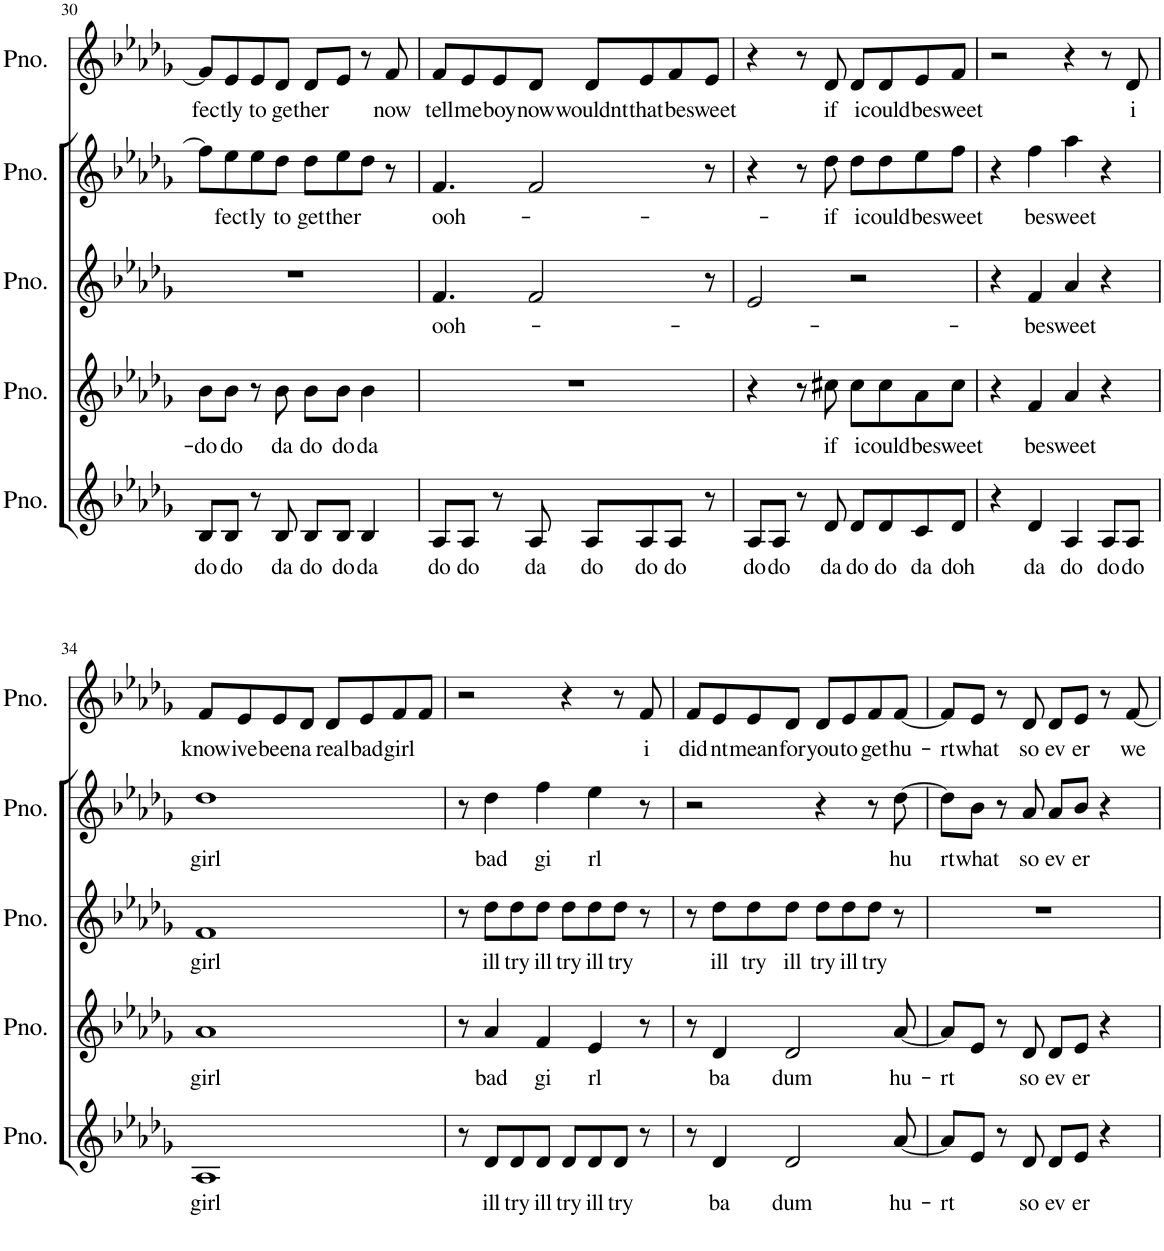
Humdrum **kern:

**kern	**text	**kern	**text	**kern	**text	**kern	**text	**kern	**text
*part5	*part5	*part4	*part4	*part3	*part3	*part2	*part2	*part1	*part1
*staff5	*staff5	*staff4	*staff4	*staff3	*staff3	*staff2	*staff2	*staff1	*staff1
*I"A2	*	*I"A1	*	*I"S2	*	*I"Sop1	*	*I"Solo	*
!!LO:PB:g=z
*clefG2	*	*clefG2	*	*clefG2	*	*clefG2	*	*clefG2	*
*k[b-e-a-d-g-]	*	*k[b-e-a-d-g-]	*	*k[b-e-a-d-g-]	*	*k[b-e-a-d-g-]	*	*k[b-e-a-d-g-]	*
*M4/4	*	*M4/4	*	*M4/4	*	*M4/4	*	*M4/4	*
=30	=30	=30	=30	=30	=30	=30	=30	=30	=30
!	!LO:LY:b	!	!LO:LY:b	!	!	!	!	!	!LO:LY:b
8B-/L	do	8b-\L	do	1r	.	8ff\L]	.	8f/L]	fec
!	!LO:LY:b	!	!LO:LY:b	!	!	!	!LO:LY:b	!	!LO:LY:b
8B-/J	do	8b-\J	do	.	.	8ee-\	fect	8e-/	tly
!	!	!	!	!	!	!	!LO:LY:b	!	!LO:LY:b
8r	.	8r	.	.	.	8ee-\	ly	8e-/	to
!	!LO:LY:b	!	!LO:LY:b	!	!	!	!LO:LY:b	!	!LO:LY:b
8B-/	da	8b-\	da	.	.	8dd-\J	to	8d-/J	ge
!	!LO:LY:b	!	!LO:LY:b	!	!	!	!LO:LY:b	!	!LO:LY:b
8B-/L	do	8b-\L	do	.	.	8dd-\L	get	8d-/L	ther
!	!LO:LY:b	!	!LO:LY:b	!	!	!	!LO:LY:b	!	!
8B-/J	do	8b-\J	do	.	.	8ee-\	ther	8e-/J	.
!	!LO:LY:b	!	!LO:LY:b	!	!	!	!	!	!
4B-/	da	4b-\	da	.	.	8dd-\J	.	8r	.
!	!	!	!	!	!	!	!	!	!LO:LY:b
.	.	.	.	.	.	8r	.	8f/	now
=31	=31	=31	=31	=31	=31	=31	=31	=31	=31
!	!LO:LY:b	!	!	!	!LO:LY:b	!	!LO:LY:b	!	!LO:LY:b
8A-/L	do	1r	.	4.f/	ooh-	4.f/	ooh-	8f/L	tell
!	!LO:LY:b	!	!	!	!	!	!	!	!LO:LY:b
8A-/J	do	.	.	.	.	.	.	8e-/	me
!	!	!	!	!	!	!	!	!	!LO:LY:b
8r	.	.	.	.	.	.	.	8e-/	boy
!	!LO:LY:b	!	!	!	!	!	!	!	!LO:LY:b
8A-/	da	.	.	2f/	.	2f/	.	8d-/J	now
!	!LO:LY:b	!	!	!	!	!	!	!	!LO:LY:b
8A-/L	do	.	.	.	.	.	.	8d-/L	wouldnt
!	!LO:LY:b	!	!	!	!	!	!	!	!LO:LY:b
8A-/	do	.	.	.	.	.	.	8e-/	that
!	!LO:LY:b	!	!	!	!	!	!	!	!LO:LY:b
8A-/J	do	.	.	.	.	.	.	8f/	be
!	!	!	!	!	!	!	!	!	!LO:LY:b
8r	.	.	.	8r	.	8r	.	8e-/J	sweet
=32	=32	=32	=32	=32	=32	=32	=32	=32	=32
!	!LO:LY:b	!	!	!	!	!	!	!	!
8A-/L	do	4r	.	2e-/	.	4r	.	4r	.
!	!LO:LY:b	!	!	!	!	!	!	!	!
8A-/J	do	.	.	.	.	.	.	.	.
8r	.	8r	.	.	.	8r	.	8r	.
!	!LO:LY:b	!	!LO:LY:b	!	!	!	!LO:LY:b	!	!LO:LY:b
8d-/	da	8cc#X\	if	.	.	8dd-\	if	8d-/	if
!	!LO:LY:b	!	!LO:LY:b	!	!	!	!LO:LY:b	!	!LO:LY:b
8d-/L	do	8cc#\L	i	2r	.	8dd-\L	i	8d-/L	i
!	!LO:LY:b	!	!LO:LY:b	!	!	!	!LO:LY:b	!	!LO:LY:b
8d-/	do	8cc#\	could	.	.	8dd-\	could	8d-/	could
!	!LO:LY:b	!	!LO:LY:b	!	!	!	!LO:LY:b	!	!LO:LY:b
8c/	da	8a-\	be	.	.	8ee-\	be	8e-/	be
!	!LO:LY:b	!	!LO:LY:b	!	!	!	!LO:LY:b	!	!LO:LY:b
8d-/J	doh	8cc#\J	sweet	.	.	8ff\J	sweet	8f/J	sweet
=33	=33	=33	=33	=33	=33	=33	=33	=33	=33
4r	.	4r	.	4r	.	4r	.	2r	.
!	!LO:LY:b	!	!LO:LY:b	!	!LO:LY:b	!	!LO:LY:b	!	!
4d-/	da	4f/	be	4f/	be	4ff\	be	.	.
!	!LO:LY:b	!	!LO:LY:b	!	!LO:LY:b	!	!LO:LY:b	!	!
4A-/	do	4a-/	sweet	4a-/	sweet	4aa-\	sweet	4r	.
!	!LO:LY:b	!	!	!	!	!	!	!	!
8A-/L	do	4r	.	4r	.	4r	.	8r	.
!	!LO:LY:b	!	!	!	!	!	!	!	!LO:LY:b
8A-/J	do	.	.	.	.	.	.	8d-/	i
!!LO:LB:g=z
=34	=34	=34	=34	=34	=34	=34	=34	=34	=34
!	!LO:LY:b	!	!LO:LY:b	!	!LO:LY:b	!	!LO:LY:b	!	!LO:LY:b
1A-	girl	1a-	girl	1f	girl	1dd-	girl	8f/L	know
!	!	!	!	!	!	!	!	!	!LO:LY:b
.	.	.	.	.	.	.	.	8e-/	ive
!	!	!	!	!	!	!	!	!	!LO:LY:b
.	.	.	.	.	.	.	.	8e-/	been
!	!	!	!	!	!	!	!	!	!LO:LY:b
.	.	.	.	.	.	.	.	8d-/J	a
!	!	!	!	!	!	!	!	!	!LO:LY:b
.	.	.	.	.	.	.	.	8d-/L	real
!	!	!	!	!	!	!	!	!	!LO:LY:b
.	.	.	.	.	.	.	.	8e-/	bad
!	!	!	!	!	!	!	!	!	!LO:LY:b
.	.	.	.	.	.	.	.	8f/	girl
.	.	.	.	.	.	.	.	8f/J	.
=35	=35	=35	=35	=35	=35	=35	=35	=35	=35
8r	.	8r	.	8r	.	8r	.	2r	.
!	!LO:LY:b	!	!LO:LY:b	!	!LO:LY:b	!	!LO:LY:b	!	!
8d-/L	ill	4a-/	bad	8dd-\L	ill	4dd-\	bad	.	.
!	!LO:LY:b	!	!	!	!LO:LY:b	!	!	!	!
8d-/	try	.	.	8dd-\	try	.	.	.	.
!	!LO:LY:b	!	!LO:LY:b	!	!LO:LY:b	!	!LO:LY:b	!	!
8d-/J	ill	4f/	gi	8dd-\J	ill	4ff\	gi	.	.
!	!LO:LY:b	!	!	!	!LO:LY:b	!	!	!	!
8d-/L	try	.	.	8dd-\L	try	.	.	4r	.
!	!LO:LY:b	!	!LO:LY:b	!	!LO:LY:b	!	!LO:LY:b	!	!
8d-/	ill	4e-/	rl	8dd-\	ill	4ee-\	rl	.	.
!	!LO:LY:b	!	!	!	!LO:LY:b	!	!	!	!
8d-/J	try	.	.	8dd-\J	try	.	.	8r	.
!	!	!	!	!	!	!	!	!	!LO:LY:b
8r	.	8r	.	8r	.	8r	.	8f/	i
=36	=36	=36	=36	=36	=36	=36	=36	=36	=36
!	!	!	!	!	!	!	!	!	!LO:LY:b
8r	.	8r	.	8r	.	2r	.	8f/L	did
!	!LO:LY:b	!	!LO:LY:b	!	!LO:LY:b	!	!	!	!LO:LY:b
4d-/	ba	4d-/	ba	8dd-\L	ill	.	.	8e-/	nt
!	!	!	!	!	!LO:LY:b	!	!	!	!LO:LY:b
.	.	.	.	8dd-\	try	.	.	8e-/	mean
!	!LO:LY:b	!	!LO:LY:b	!	!LO:LY:b	!	!	!	!LO:LY:b
2d-/	dum	2d-/	dum	8dd-\J	ill	.	.	8d-/J	for
!	!	!	!	!	!LO:LY:b	!	!	!	!LO:LY:b
.	.	.	.	8dd-\L	try	4r	.	8d-/L	you
!	!	!	!	!	!LO:LY:b	!	!	!	!LO:LY:b
.	.	.	.	8dd-\	ill	.	.	8e-/	to
!	!	!	!	!	!LO:LY:b	!	!	!	!LO:LY:b
.	.	.	.	8dd-\J	try	8r	.	8f/	get
!	!LO:LY:b	!	!LO:LY:b	!	!	!	!LO:LY:b	!	!LO:LY:b
[8a-/	hu-	[8a-/	hu-	8r	.	[8dd-\	hu	[8f/J	hu-
=37	=37	=37	=37	=37	=37	=37	=37	=37	=37
!	!LO:LY:b	!	!LO:LY:b	!	!	!	!LO:LY:b	!	!LO:LY:b
8a-/L]	-rt	8a-/L]	-rt	1r	.	8dd-\L]	rt	8f/L]	-rt
!	!	!	!	!	!	!	!LO:LY:b	!	!LO:LY:b
8e-/J	.	8e-/J	.	.	.	8b-\J	what	8e-/J	what
8r	.	8r	.	.	.	8r	.	8r	.
!	!LO:LY:b	!	!LO:LY:b	!	!	!	!LO:LY:b	!	!LO:LY:b
8d-/	so	8d-/	so	.	.	8a-/	so	8d-/	so
!	!LO:LY:b	!	!LO:LY:b	!	!	!	!LO:LY:b	!	!LO:LY:b
8d-/L	ev	8d-/L	ev	.	.	8a-/L	ev	8d-/L	ev
!	!LO:LY:b	!	!LO:LY:b	!	!	!	!LO:LY:b	!	!LO:LY:b
8e-/J	er	8e-/J	er	.	.	8b-/J	er	8e-/J	er
4r	.	4r	.	.	.	4r	.	8r	.
!	!	!	!	!	!	!	!	!	!LO:LY:b
.	.	.	.	.	.	.	.	[8f/	we
=	=	=	=	=	=	=	=	=	=
*-	*-	*-	*-	*-	*-	*-	*-	*-	*-
